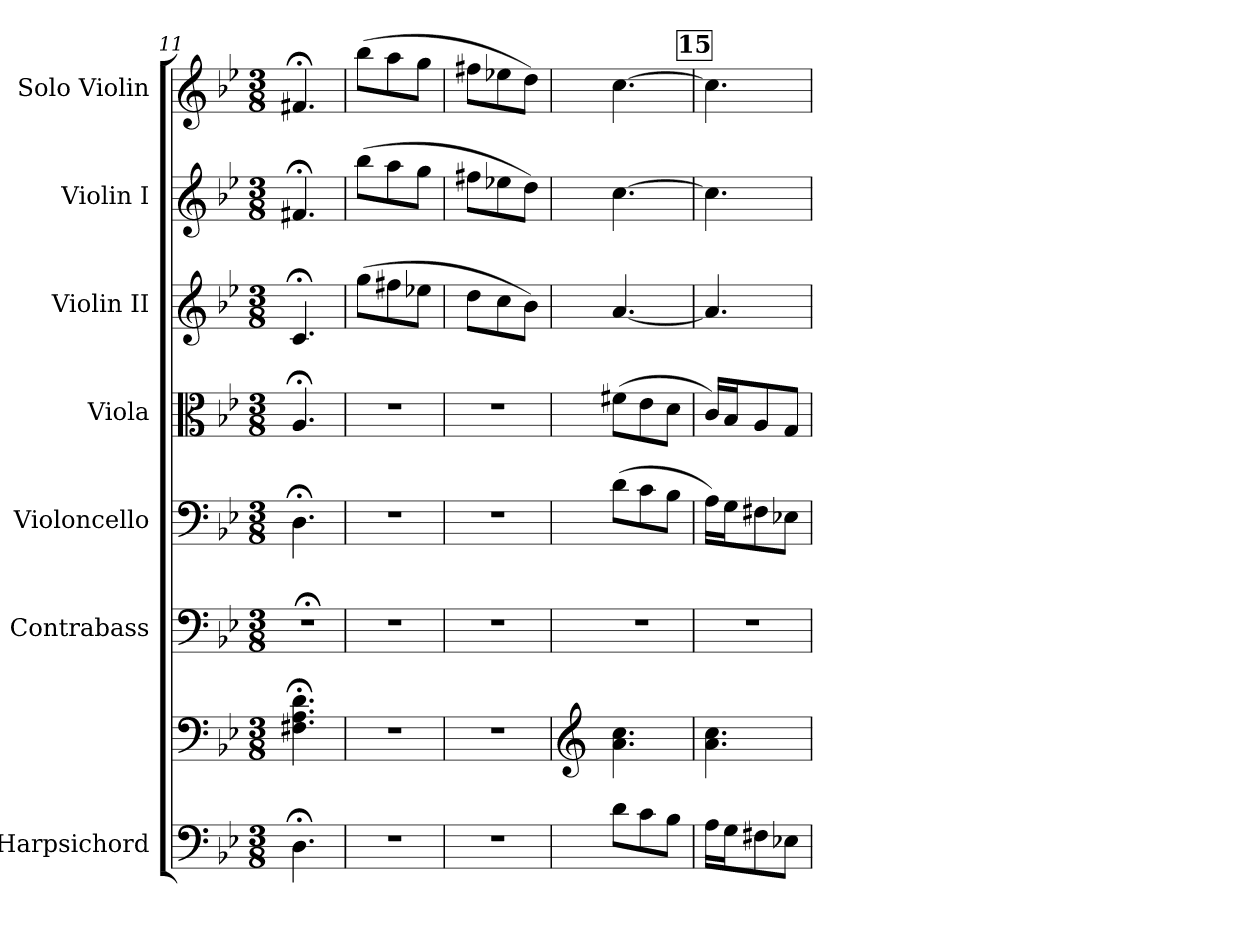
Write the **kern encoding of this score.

**kern	**kern	**kern	**kern	**kern	**kern	**kern	**kern
*part7	*part7	*part6	*part5	*part4	*part3	*part2	*part1
*staff8	*staff7	*staff6	*staff5	*staff4	*staff3	*staff2	*staff1
*I"Harpsichord	*	*I"Contrabass	*I"Violoncello	*I"Viola	*I"Violin II	*I"Violin I	*I"Solo Violin
*I'Hch.	*	*I'Cb.	*I'Vc.	*I'Vla.	*I'Vln. II	*I'Vln. I	*I'Vln.
*clefF4	*clefF4	*clefF4	*clefF4	*clefC3	*clefG2	*clefG2	*clefG2
*	*	*ITrd7c12	*	*	*	*	*
*k[b-e-]	*k[b-e-]	*k[b-e-]	*k[b-e-]	*k[b-e-]	*k[b-e-]	*k[b-e-]	*k[b-e-]
*M3/8	*M3/8	*M3/8	*M3/8	*M3/8	*M3/8	*M3/8	*M3/8
=11	=11	=11	=11	=11	=11	=11	=11
4.D;<\	4.F#X\;< 4.A\;< 4.d\;<	4.r;<	4.D;<\	4.A;</	4.c;</	4.f#X;</	4.f#X;</
=12	=12	=12	=12	=12	=12	=12	=12
4.r	4.r	4.r	4.r	4.r	(>8gg\L	(>8bb-\L	(>8bb-\L
.	.	.	.	.	8ff#X\	8aa\	8aa\
.	.	.	.	.	8ee-X\J	8gg\J	8gg\J
=13	=13	=13	=13	=13	=13	=13	=13
4.r	4.r	4.r	4.r	4.r	8dd\L	8ff#X\L	8ff#X\L
.	.	.	.	.	8cc\	8ee-X\	8ee-X\
.	.	.	.	.	8b-\J)	8dd\J)	8dd\J)
=14	=14	=14	=14	=14	=14	=14	=14
*	*clefG2	*	*	*	*	*	*
8d\L	4.a\ 4.cc\	4.r	(>8d\L	(>8f#X\L	[4.a/	[4.cc\	[4.cc\
8c\	.	.	8c\	8e-\	.	.	.
8B-\J	.	.	8B-\J	8d\J	.	.	.
!!LO:REH:place=s1:a:B:fs=14:t=15
=15	=15	=15	=15	=15	=15	=15	=15
16A\LL	4.a\ 4.cc\	4.r	16A\LL)	16c/LL)	4.a/]	4.cc\]	4.cc\]
16G\J	.	.	16G\J	16B-/J	.	.	.
8F#X\	.	.	8F#X\	8A/	.	.	.
8E-X\J	.	.	8E-X\J	8G/J	.	.	.
=	=	=	=	=	=	=	=
*-	*-	*-	*-	*-	*-	*-	*-
